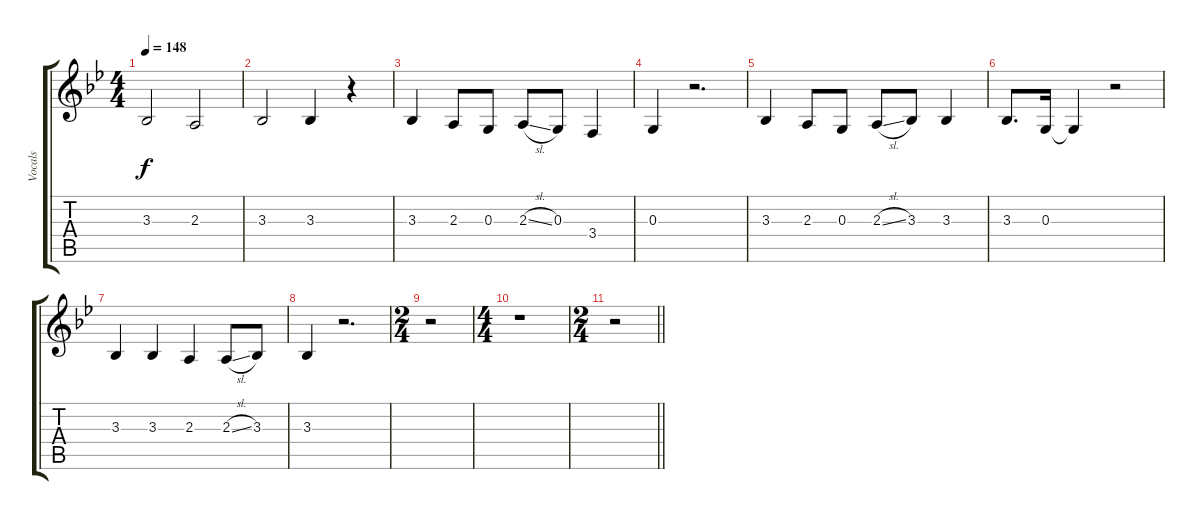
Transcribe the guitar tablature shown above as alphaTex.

\track ("Vocals" "Vocals") {instrument bassoon}
\staff {score tabs}
\tuning (E4 B3 G3 D3 A2 E2) {hide}
\ts (4 4)
\tempo 148
\clef g2
\ks gminor
3.3{t}.2{dy f} 2.3.2 |
3.3.2 3.3.4 r.4 |
3.3.4 2.3.8 0.3.8 2.3{sl}.8 0.3.8 3.4.4 |
0.3.4 r.2{d} |
3.3.4 2.3.8 0.3.8 2.3{sl}.8 3.3.8 3.3.4 |
3.3.8{d} 0.3.16 0.3{t}.4 r.2 |
3.3.4 3.3.4 2.3.4 2.3{sl}.8 3.3.8 |
3.3.4 r.2{d} |
\ts (2 4)
r.2 |
\ts (4 4)
r.1 |
\ts (2 4)
\barLineRight lightlight
r.2
